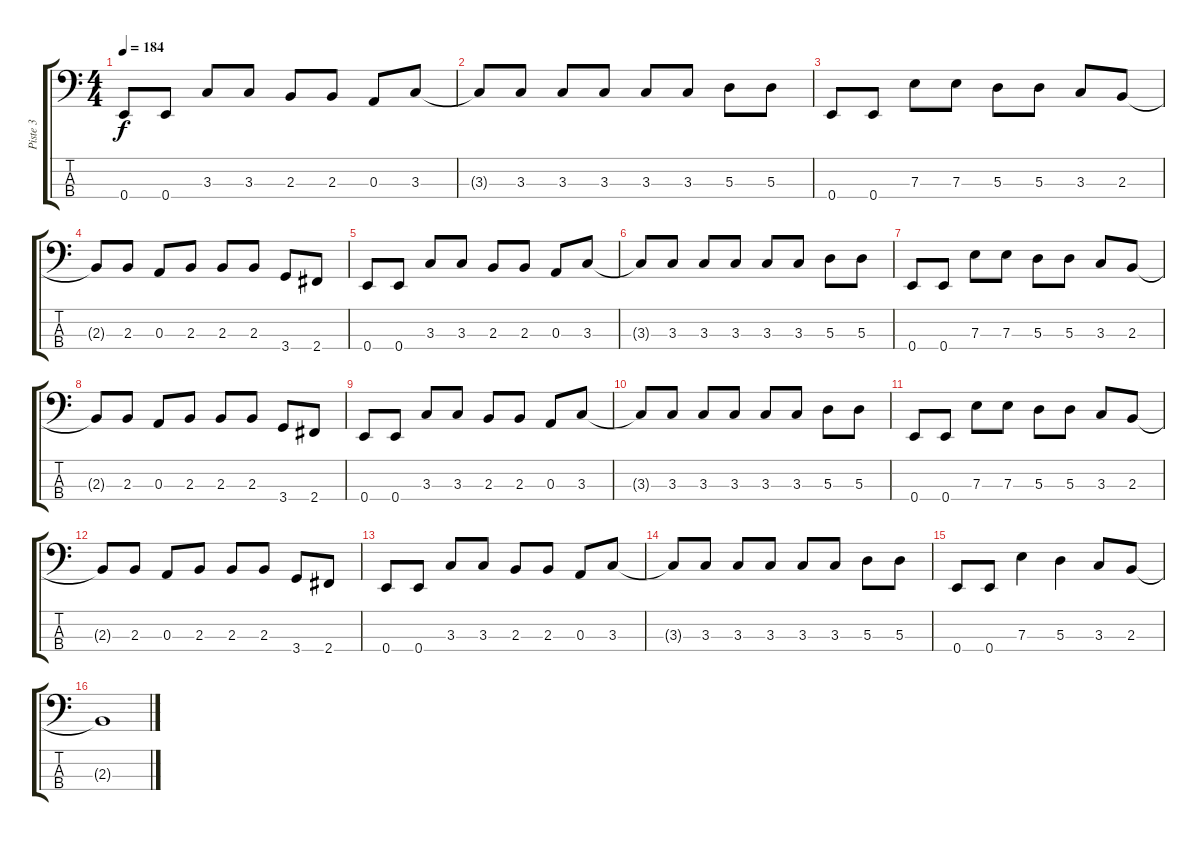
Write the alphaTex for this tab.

\track ("Piste 3" "Piste 3") {instrument slapbass2}
\staff {score tabs}
\tuning (G2 D2 A1 E1) {hide}
\ts (4 4)
\tempo 184
\clef f4
\ks c
0.4.8{dy f} 0.4.8 3.3.8 3.3.8 2.3.8 2.3.8 0.3.8 3.3.8 |
3.3{t}.8 3.3.8 3.3.8 3.3.8 3.3.8 3.3.8 5.3.8 5.3.8 |
0.4.8 0.4.8 7.3.8 7.3.8 5.3.8 5.3.8 3.3.8 2.3.8 |
2.3{t}.8 2.3.8 0.3.8 2.3.8 2.3.8 2.3.8 3.4.8 2.4.8 |
0.4.8 0.4.8 3.3.8 3.3.8 2.3.8 2.3.8 0.3.8 3.3.8 |
3.3{t}.8 3.3.8 3.3.8 3.3.8 3.3.8 3.3.8 5.3.8 5.3.8 |
0.4.8 0.4.8 7.3.8 7.3.8 5.3.8 5.3.8 3.3.8 2.3.8 |
2.3{t}.8 2.3.8 0.3.8 2.3.8 2.3.8 2.3.8 3.4.8 2.4.8 |
0.4.8 0.4.8 3.3.8 3.3.8 2.3.8 2.3.8 0.3.8 3.3.8 |
3.3{t}.8 3.3.8 3.3.8 3.3.8 3.3.8 3.3.8 5.3.8 5.3.8 |
0.4.8 0.4.8 7.3.8 7.3.8 5.3.8 5.3.8 3.3.8 2.3.8 |
2.3{t}.8 2.3.8 0.3.8 2.3.8 2.3.8 2.3.8 3.4.8 2.4.8 |
0.4.8 0.4.8 3.3.8 3.3.8 2.3.8 2.3.8 0.3.8 3.3.8 |
3.3{t}.8 3.3.8 3.3.8 3.3.8 3.3.8 3.3.8 5.3.8 5.3.8 |
0.4.8 0.4.8 7.3.4 5.3.4 3.3.8 2.3.8 |
2.3{t}.1
